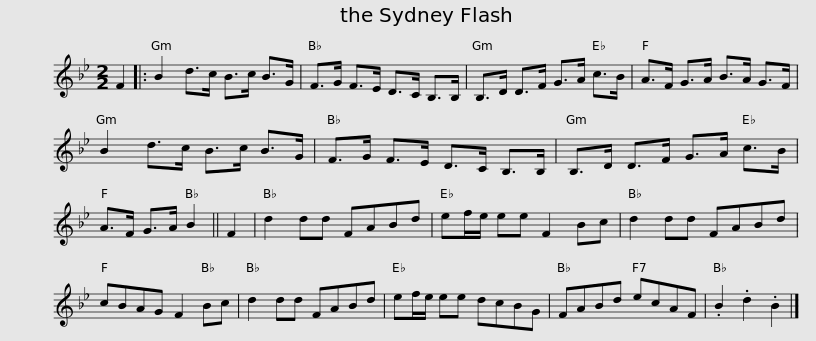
X:1
L:1/8
M:2/2
I:linebreak $
K:Bb
V:1 treble
V:1
 F2 |: B2 d>c B>c B>G | F>G F>E D>C B,>B, | B,>D D>F G>A c>B | A>F G>A B>A G>F |$ %5
 B2 d>c B>c B>G | F>G F>E D>C B,>B, | B,>D D>F G>A c>B | A>F G>A B2 || F2 | %10
 d2 dd FABd |$ ef/e/ ee F2 Bc | d2 dd FABd | cBAG F2 Bc | d2 dd FABd | %15
 ef/e/ ee dcBG |$ FABd ecAF | .B2 .d2 .B2 |] %18
